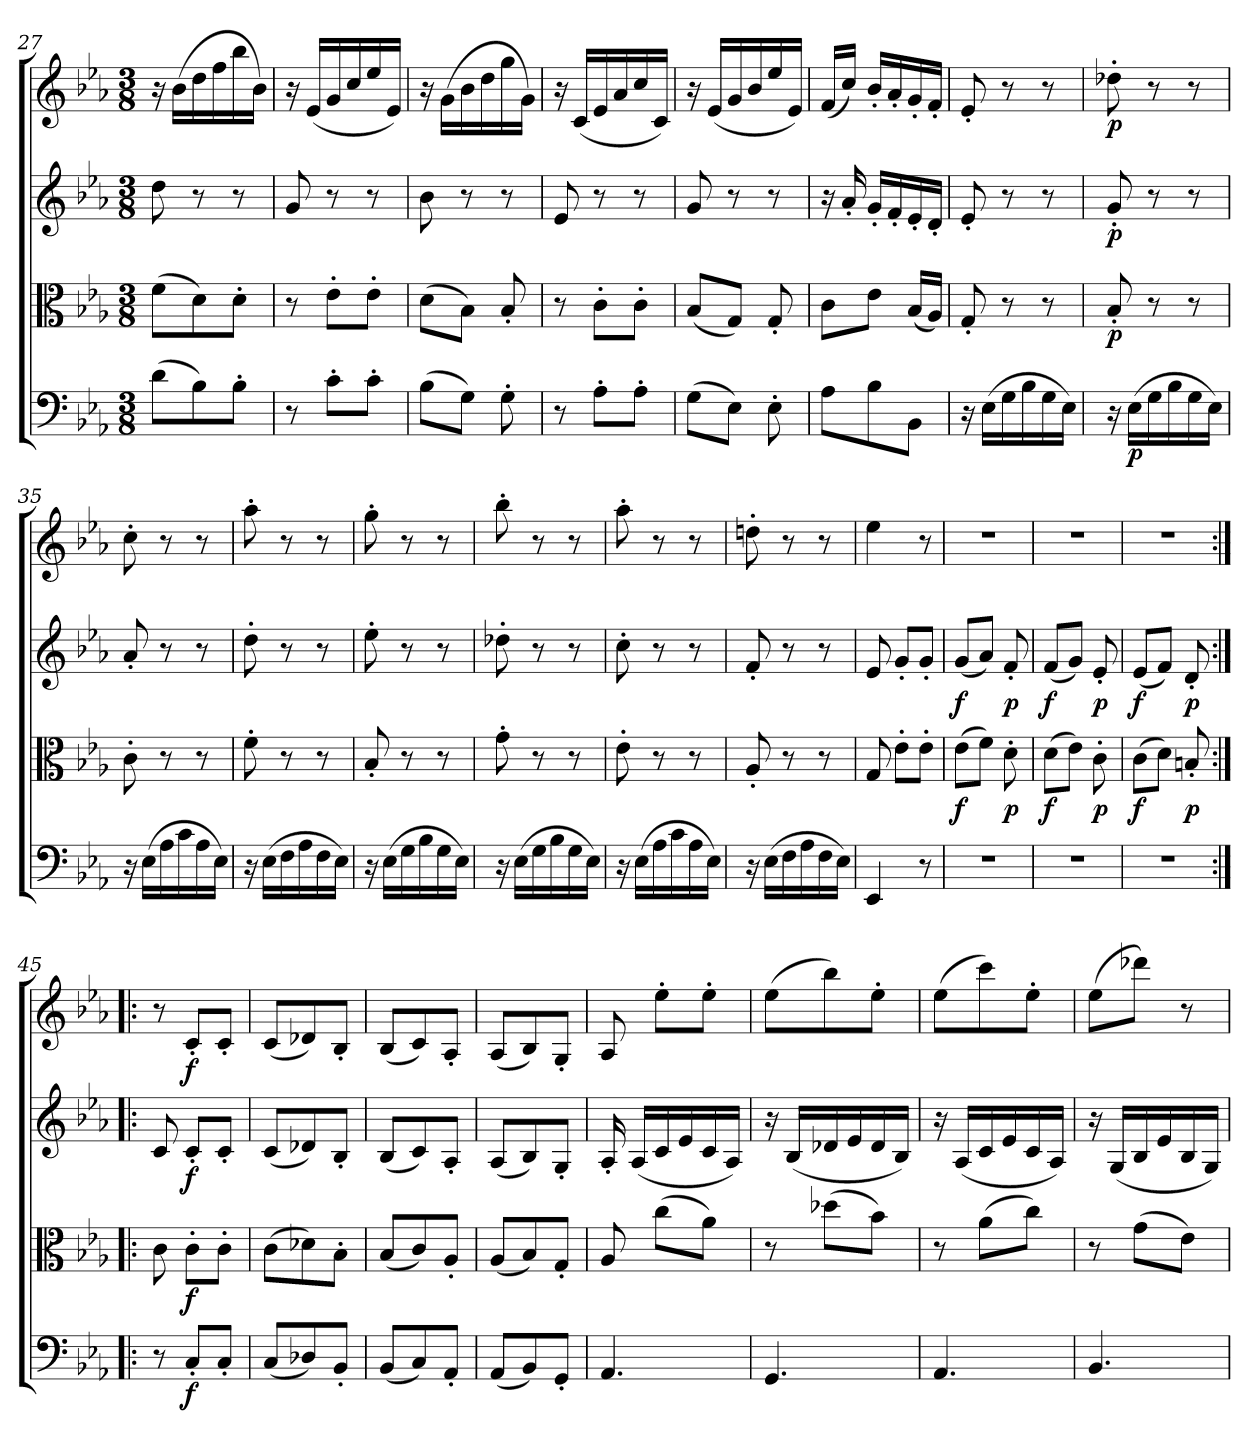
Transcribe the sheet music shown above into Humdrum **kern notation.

**kern	**dynam	**kern	**dynam	**kern	**dynam	**kern	**dynam
*part4	*part4	*part3	*part3	*part2	*part2	*part1	*part1
*staff4	*staff4	*staff3	*staff3	*staff2	*staff2	*staff1	*staff1
*clefF4	*	*clefC3	*	*clefG2	*	*clefG2	*
*k[b-e-a-]	*	*k[b-e-a-]	*	*k[b-e-a-]	*	*k[b-e-a-]	*
*c:	*	*c:	*	*c:	*	*c:	*
*M3/8	*	*M3/8	*	*M3/8	*	*M3/8	*
=27	=27	=27	=27	=27	=27	=27	=27
(8d\L	.	(8f\L	.	8dd\	.	16r	.
.	.	.	.	.	.	(16b-\LL	.
8B-\)	.	8d\)	.	8r	.	16dd\	.
.	.	.	.	.	.	16ff\	.
8B-'\J	.	8d'\J	.	8r	.	16bb-\	.
.	.	.	.	.	.	16b-\JJ)	.
=28	=28	=28	=28	=28	=28	=28	=28
8r	.	8r	.	8g/	.	16r	.
.	.	.	.	.	.	(16e-/LL	.
8c'\L	.	8e-'\L	.	8r	.	16g/	.
.	.	.	.	.	.	16cc/	.
8c'\J	.	8e-'\J	.	8r	.	16ee-/	.
.	.	.	.	.	.	16e-/JJ)	.
=29	=29	=29	=29	=29	=29	=29	=29
(8B-\L	.	(8d\L	.	8b-\	.	16r	.
.	.	.	.	.	.	(16g\LL	.
8G\J)	.	8B-\J)	.	8r	.	16b-\	.
.	.	.	.	.	.	16dd\	.
8G'\	.	8B-'/	.	8r	.	16gg\	.
.	.	.	.	.	.	16g\JJ)	.
=30	=30	=30	=30	=30	=30	=30	=30
8r	.	8r	.	8e-/	.	16r	.
.	.	.	.	.	.	(16c/LL	.
8A-'\L	.	8c'\L	.	8r	.	16e-/	.
.	.	.	.	.	.	16a-/	.
8A-'\J	.	8c'\J	.	8r	.	16cc/	.
.	.	.	.	.	.	16c/JJ)	.
=31	=31	=31	=31	=31	=31	=31	=31
(8G\L	.	(8B-/L	.	8g/	.	16r	.
.	.	.	.	.	.	(16e-/LL	.
8E-\J)	.	8G/J)	.	8r	.	16g/	.
.	.	.	.	.	.	16b-/	.
8E-'\	.	8G'/	.	8r	.	16ee-/	.
.	.	.	.	.	.	16e-/JJ)	.
=32	=32	=32	=32	=32	=32	=32	=32
8A-\L	.	8c\L	.	16r	.	(16f/LL	.
.	.	.	.	16a-'/	.	16cc/JJ)	.
8B-\	.	8e-\J	.	16g'/LL	.	16b-'/LL	.
.	.	.	.	16f'/	.	16a-'/	.
8BB-\J	.	(16B-/LL	.	16e-'/	.	16g'/	.
.	.	16A-/JJ)	.	16d'/JJ	.	16f'/JJ	.
=33	=33	=33	=33	=33	=33	=33	=33
16r	.	8G'/	.	8e-'/	.	8e-'/	.
(16E-\LL	.	.	.	.	.	.	.
16G\	.	8r	.	8r	.	8r	.
16B-\	.	.	.	.	.	.	.
16G\	.	8r	.	8r	.	8r	.
16E-\JJ)	.	.	.	.	.	.	.
=34	=34	=34	=34	=34	=34	=34	=34
16r	.	8B-'/	p	8g'/	p	8dd-X'\	p
(16E-\LL	p	.	.	.	.	.	.
16G\	.	8r	.	8r	.	8r	.
16B-\	.	.	.	.	.	.	.
16G\	.	8r	.	8r	.	8r	.
16E-\JJ)	.	.	.	.	.	.	.
=35	=35	=35	=35	=35	=35	=35	=35
16r	.	8c'\	.	8a-'/	.	8cc'\	.
(16E-\LL	.	.	.	.	.	.	.
16A-\	.	8r	.	8r	.	8r	.
16c\	.	.	.	.	.	.	.
16A-\	.	8r	.	8r	.	8r	.
16E-\JJ)	.	.	.	.	.	.	.
=36	=36	=36	=36	=36	=36	=36	=36
16r	.	8f'\	.	8dd'\	.	8aa-'\	.
(16E-\LL	.	.	.	.	.	.	.
16F\	.	8r	.	8r	.	8r	.
16A-\	.	.	.	.	.	.	.
16F\	.	8r	.	8r	.	8r	.
16E-\JJ)	.	.	.	.	.	.	.
=37	=37	=37	=37	=37	=37	=37	=37
16r	.	8B-'/	.	8ee-'\	.	8gg'\	.
(16E-\LL	.	.	.	.	.	.	.
16G\	.	8r	.	8r	.	8r	.
16B-\	.	.	.	.	.	.	.
16G\	.	8r	.	8r	.	8r	.
16E-\JJ)	.	.	.	.	.	.	.
=38	=38	=38	=38	=38	=38	=38	=38
16r	.	8g'\	.	8dd-X'\	.	8bb-'\	.
(16E-\LL	.	.	.	.	.	.	.
16G\	.	8r	.	8r	.	8r	.
16B-\	.	.	.	.	.	.	.
16G\	.	8r	.	8r	.	8r	.
16E-\JJ)	.	.	.	.	.	.	.
=39	=39	=39	=39	=39	=39	=39	=39
16r	.	8e-'\	.	8cc'\	.	8aa-'\	.
(16E-\LL	.	.	.	.	.	.	.
16A-\	.	8r	.	8r	.	8r	.
16c\	.	.	.	.	.	.	.
16A-\	.	8r	.	8r	.	8r	.
16E-\JJ)	.	.	.	.	.	.	.
=40	=40	=40	=40	=40	=40	=40	=40
16r	.	8A-'/	.	8f'/	.	8ddn'\	.
(16E-\LL	.	.	.	.	.	.	.
16F\	.	8r	.	8r	.	8r	.
16A-\	.	.	.	.	.	.	.
16F\	.	8r	.	8r	.	8r	.
16E-\JJ)	.	.	.	.	.	.	.
=41	=41	=41	=41	=41	=41	=41	=41
4EE-/	.	8G/	.	8e-/	.	4ee-\	.
.	.	8e-'\L	.	8g'/L	.	.	.
8r	.	8e-'\J	.	8g'/J	.	8r	.
=42	=42	=42	=42	=42	=42	=42	=42
4.r	.	(8e-\L	f	(8g/L	f	4.r	.
.	.	8f\J)	.	8a-/J)	.	.	.
.	.	8d'\	p	8f'/	p	.	.
=43	=43	=43	=43	=43	=43	=43	=43
4.r	.	(8d\L	f	(8f/L	f	4.r	.
.	.	8e-\J)	.	8g/J)	.	.	.
.	.	8c'\	p	8e-'/	p	.	.
=44	=44	=44	=44	=44	=44	=44	=44
4.r	.	(8c\L	f	(8e-/L	f	4.r	.
.	.	8d\J)	.	8f/J)	.	.	.
.	.	8Bn'/	p	8d'/	p	.	.
=45:|!|:	=45:|!|:	=45:|!|:	=45:|!|:	=45:|!|:	=45:|!|:	=45:|!|:	=45:|!|:
8r	.	8c\	.	8c/	.	8r	.
8C'/L	f	8c'\L	f	8c'/L	f	8c'/L	f
8C'/J	.	8c'\J	.	8c'/J	.	8c'/J	.
=46	=46	=46	=46	=46	=46	=46	=46
(8C/L	.	(8c\L	.	(8c/L	.	(8c/L	.
8D-X/)	.	8d-X\)	.	8d-X/)	.	8d-X/)	.
8BB-'/J	.	8B-'\J	.	8B-'/J	.	8B-'/J	.
=47	=47	=47	=47	=47	=47	=47	=47
(8BB-/L	.	(8B-/L	.	(8B-/L	.	(8B-/L	.
8C/)	.	8c/)	.	8c/)	.	8c/)	.
8AA-'/J	.	8A-'/J	.	8A-'/J	.	8A-'/J	.
=48	=48	=48	=48	=48	=48	=48	=48
(8AA-/L	.	(8A-/L	.	(8A-/L	.	(8A-/L	.
8BB-/)	.	8B-/)	.	8B-/)	.	8B-/)	.
8GG'/J	.	8G'/J	.	8G'/J	.	8G'/J	.
=49	=49	=49	=49	=49	=49	=49	=49
4.AA-/	.	8A-/	.	16A-'/	.	8A-/	.
.	.	.	.	(16A-/LL	.	.	.
.	.	(8cc\L	.	16c/	.	8ee-'\L	.
.	.	.	.	16e-/	.	.	.
.	.	8a-\J)	.	16c/	.	8ee-'\J	.
.	.	.	.	16A-/JJ)	.	.	.
=50	=50	=50	=50	=50	=50	=50	=50
4.GG/	.	8r	.	16r	.	(8ee-\L	.
.	.	.	.	(16B-/LL	.	.	.
.	.	(8dd-X\L	.	16d-X/	.	8bb-\)	.
.	.	.	.	16e-/	.	.	.
.	.	8b-\J)	.	16d-/	.	8ee-'\J	.
.	.	.	.	16B-/JJ)	.	.	.
=51	=51	=51	=51	=51	=51	=51	=51
4.AA-/	.	8r	.	16r	.	(8ee-\L	.
.	.	.	.	(16A-/LL	.	.	.
.	.	(8a-\L	.	16c/	.	8ccc\)	.
.	.	.	.	16e-/	.	.	.
.	.	8cc\J)	.	16c/	.	8ee-'\J	.
.	.	.	.	16A-/JJ)	.	.	.
=52	=52	=52	=52	=52	=52	=52	=52
4.BB-/	.	8r	.	16r	.	(8ee-\L	.
.	.	.	.	(16G/LL	.	.	.
.	.	(8g\L	.	16B-/	.	8ddd-X\J)	.
.	.	.	.	16e-/	.	.	.
.	.	8e-\J)	.	16B-/	.	8r	.
.	.	.	.	16G/JJ)	.	.	.
=	=	=	=	=	=	=	=
*-	*-	*-	*-	*-	*-	*-	*-
